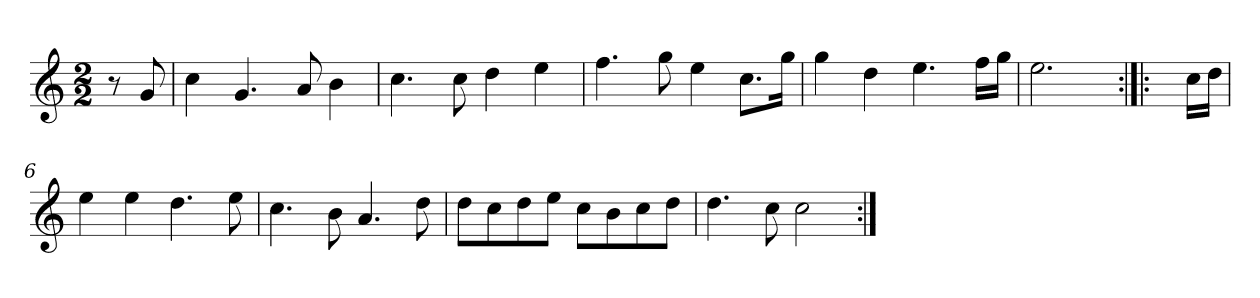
**kern
*part1
*staff1
*clefG2
*k[]
*C:
*M2/2
*MM120
=
8r
8g
=1
4cc
4.g
8a
4b
=2
4.cc
8cc
4dd
4ee
=3
4.ff
8gg
4ee
8.cc\L
16gg\Jk
=4
4gg
4dd
4.ee
16ff\LL
16gg\JJ
=5
2.ee
=:|!|:
8ryy
16cc\LL
16dd\JJ
=6
4ee
4ee
4.dd
8ee
=7
4.cc
8b
4.a
8dd
=8
8dd\L
8cc\
8dd\
8ee\J
8cc\L
8b\
8cc\
8dd\J
=9
4.dd
8cc
2cc
=:|!
*-
